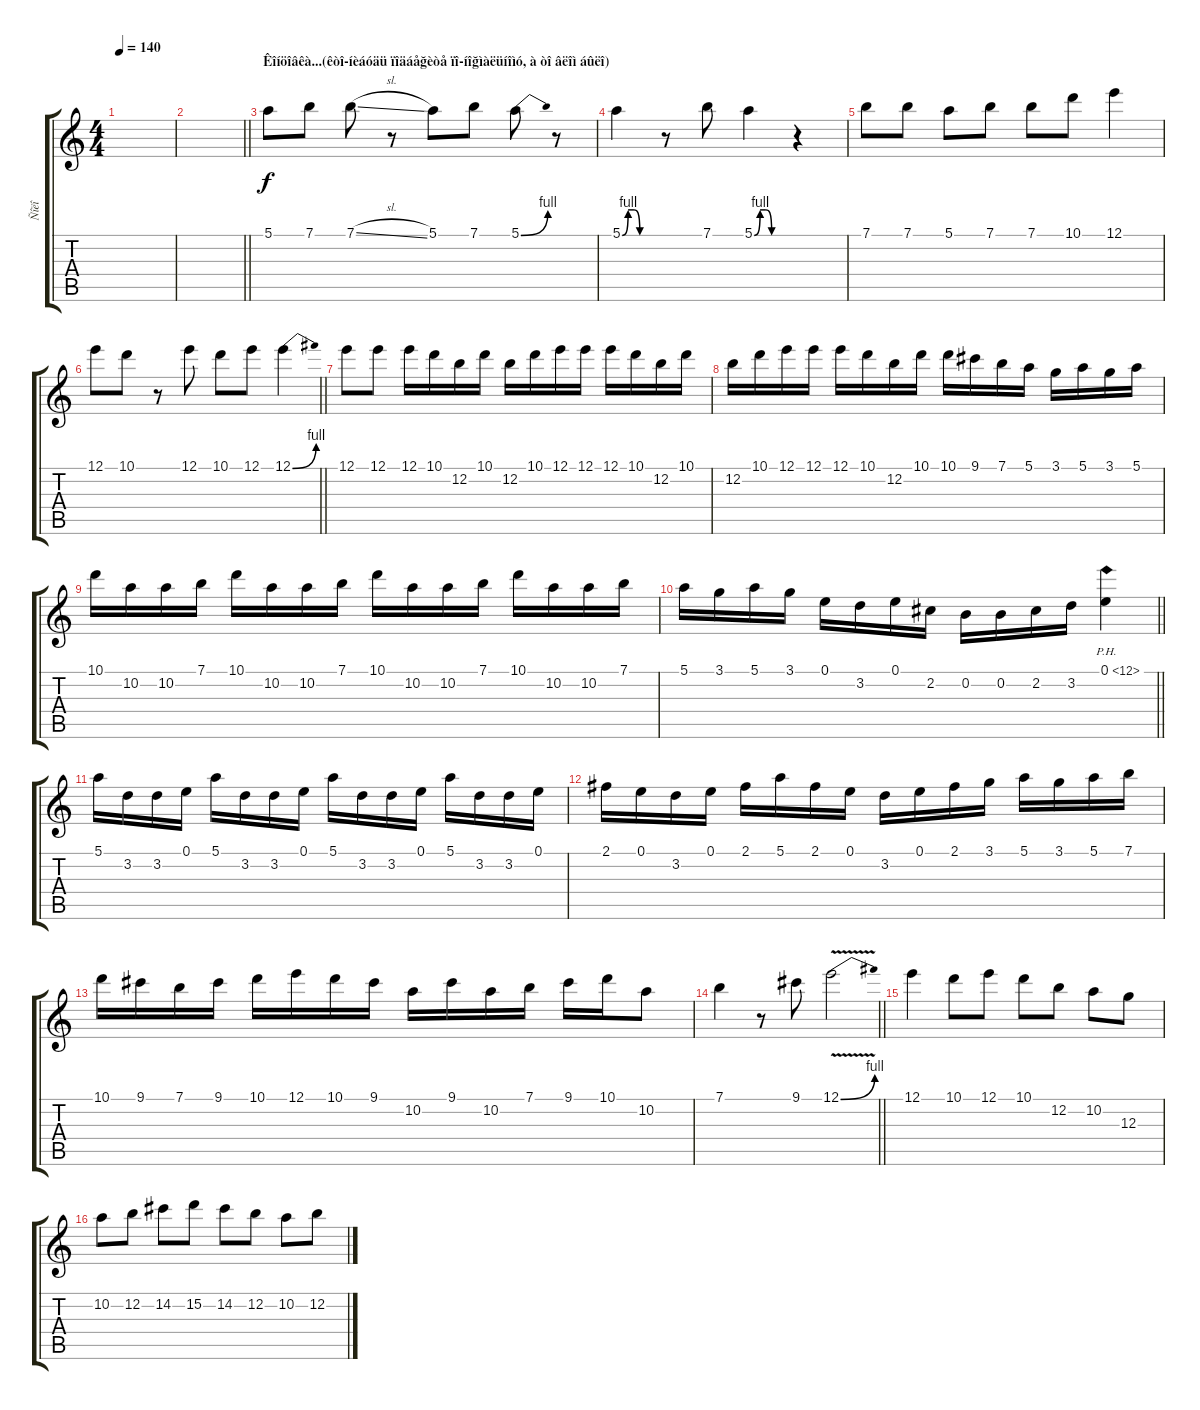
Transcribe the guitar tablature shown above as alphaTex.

\track ("Ñîëî" "Ñîëî") {instrument distortionguitar}
\staff {score tabs}
\tuning (E4 B3 G3 D3 A2 E2) {hide}
\ts (4 4)
\tempo 140
\clef g2
\ks c
|
\barLineRight lightlight
|
\section ("" "Êîíöîâêà...(êòî-íèáóäü ïîäáåğèòå ïî-íîğìàëüíîìó, à òî âëîì áûëî)")
5.1.8 7.1.8 7.1{sl}.8 r.8 5.1.8 7.1.8 5.1{be (bend 0 0 60 4)}.8 r.8 |
5.1{be (custom 0 0 10 4 20 4 30 0 60 0)}.4 r.8 7.1.8 5.1{be (custom 0 0 10 4 20 4 30 0 60 0)}.4 r.4 |
7.1.8 7.1.8 5.1.8 7.1.8 7.1.8 10.1.8 12.1.4 |
\barLineRight lightlight
12.1.8 10.1.8 r.8 12.1.8 10.1.8 12.1.8 12.1{be (bend 0 0 60 4)}.4 |
12.1.8 12.1.8 12.1.16 10.1.16 12.2.16 10.1.16 12.2.16 10.1.16 12.1.16 12.1.16 12.1.16 10.1.16 12.2.16 10.1.16 |
12.2.16 10.1.16 12.1.16 12.1.16 12.1.16 10.1.16 12.2.16 10.1.16 10.1.16 9.1.16 7.1.16 5.1.16 3.1.16 5.1.16 3.1.16 5.1.16 |
10.1.16 10.2.16 10.2.16 7.1.16 10.1.16 10.2.16 10.2.16 7.1.16 10.1.16 10.2.16 10.2.16 7.1.16 10.1.16 10.2.16 10.2.16 7.1.16 |
\barLineRight lightlight
5.1.16 3.1.16 5.1.16 3.1.16 0.1.16 3.2.16 0.1.16 2.2.16 0.2.16 0.2.16 2.2.16 3.2.16 0.1{ph 12}.4 |
5.1.16 3.2.16 3.2.16 0.1.16 5.1.16 3.2.16 3.2.16 0.1.16 5.1.16 3.2.16 3.2.16 0.1.16 5.1.16 3.2.16 3.2.16 0.1.16 |
2.1.16 0.1.16 3.2.16 0.1.16 2.1.16 5.1.16 2.1.16 0.1.16 3.2.16 0.1.16 2.1.16 3.1.16 5.1.16 3.1.16 5.1.16 7.1.16 |
10.1.16 9.1.16 7.1.16 9.1.16 10.1.16 12.1.16 10.1.16 9.1.16 10.2.16 9.1.16 10.2.16 7.1.16 9.1.16 10.1.16 10.2.8 |
\barLineRight lightlight
7.1.4 r.8 9.1.8 12.1{be (bend 0 0 60 4) v}.2 |
12.1.4 10.1.8 12.1.8 10.1.8 12.2.8 10.2.8 12.3.8 |
10.2.8 12.2.8 14.2.8 15.2.8 14.2.8 12.2.8 10.2.8 12.2.8
